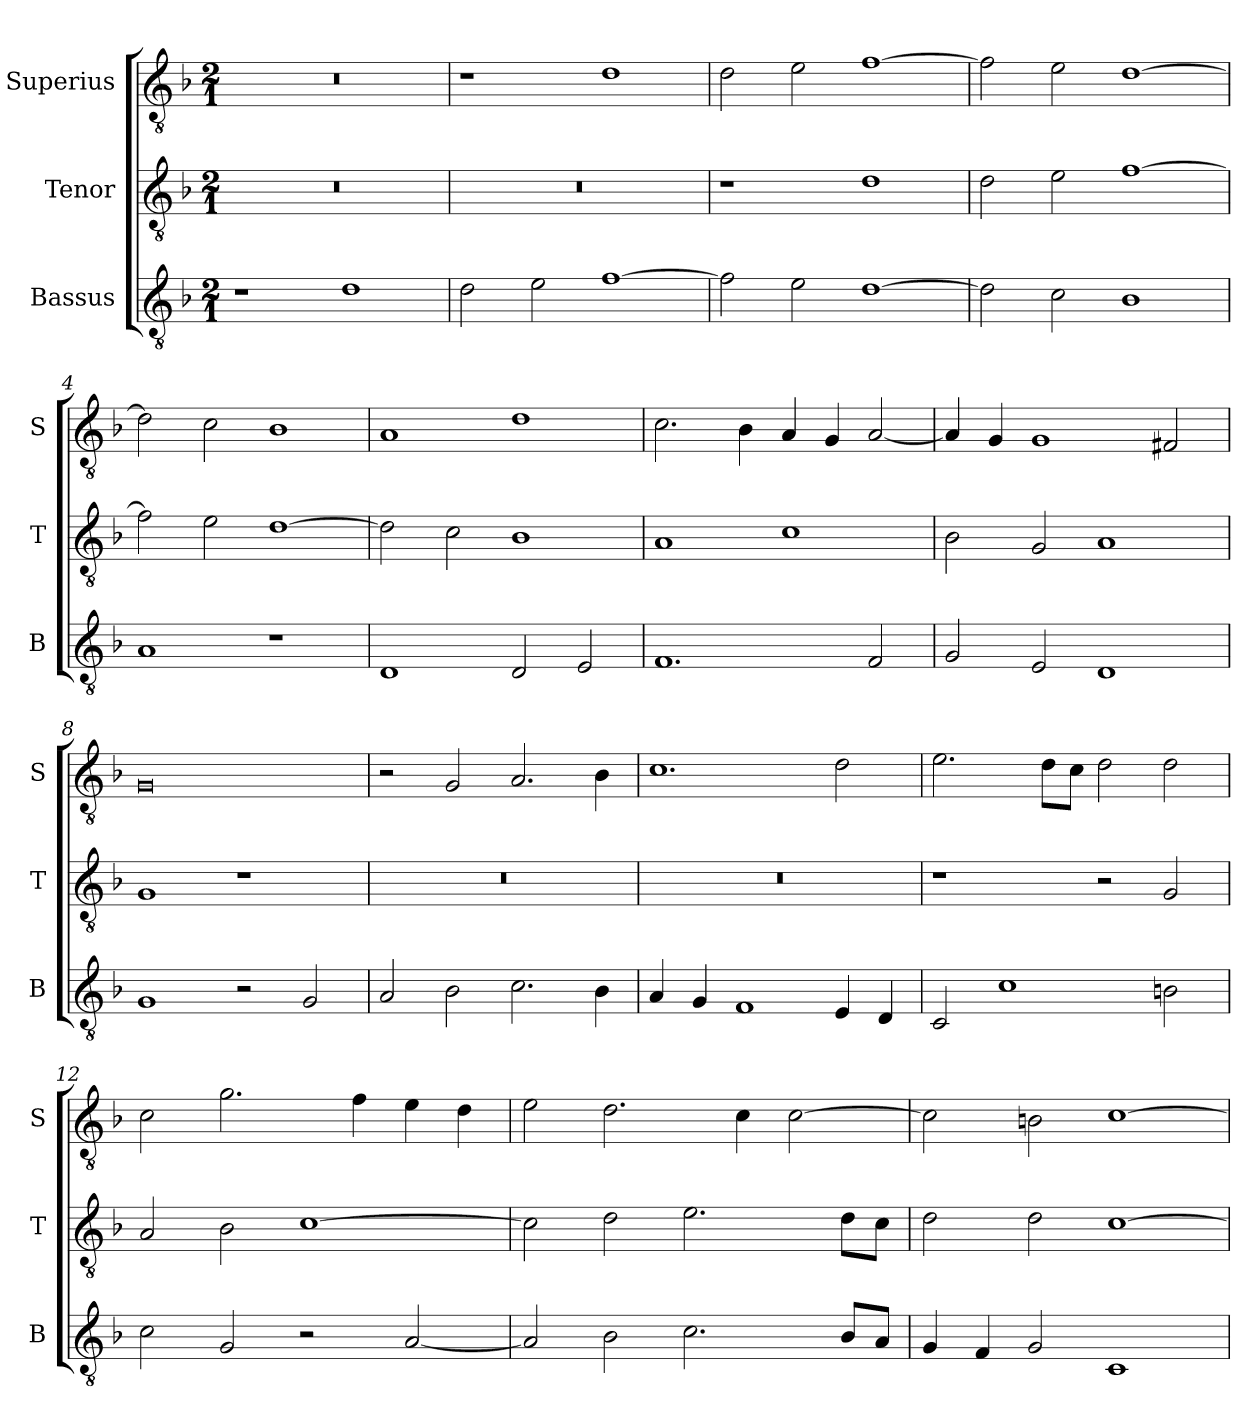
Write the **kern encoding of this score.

**kern	**kern	**kern
*part3	*part2	*part1
*staff3	*staff2	*staff1
*I"Bassus	*I"Tenor	*I"Superius
*I'B	*I'T	*I'S
*clefGv2	*clefGv2	*clefGv2
*k[b-]	*k[b-]	*k[b-]
*F:	*F:	*F:
*M2/1	*M2/1	*M2/1
=	=	=
1r	0r	0r
1d	.	.
=1	=1	=1
2d	0r	1r
2e	.	.
[1f	.	1d
=2	=2	=2
2f]	1r	2d
2e	.	2e
[1d	1d	[1f
=3	=3	=3
2d]	2d	2f]
2c	2e	2e
1B-	[1f	[1d
=4	=4	=4
1A	2f]	2d]
.	2e	2c
1r	[1d	1B-
=5	=5	=5
1D	2d]	1A
.	2c	.
2D	1B-	1d
2E	.	.
=6	=6	=6
1.F	1A	2.c
.	.	4B-
.	1c	4A
.	.	4G
2F	.	[2A
=7	=7	=7
2G	2B-	4A]
.	.	4G
2E	2G	1G
1D	1A	.
.	.	2F#X
=8	=8	=8
1G	1G	0G
2r	1r	.
2G	.	.
=9	=9	=9
2A	0r	2r
2B-	.	2G
2.c	.	2.A
4B-	.	4B-
=10	=10	=10
4A	0r	1.c
4G	.	.
1F	.	.
4E	.	2d
4D	.	.
=11	=11	=11
2C	1r	2.e
1c	.	.
.	.	8dL
.	.	8cJ
.	2r	2d
2Bn	2G	2d
=12	=12	=12
2c	2A	2c
2G	2B-	2.g
2r	[1c	.
.	.	4f
[2A	.	4e
.	.	4d
=13	=13	=13
2A]	2c]	2e
2B-	2d	2.d
2.c	2.e	.
.	.	4c
.	.	[2c
8B-L	8dL	.
8AJ	8cJ	.
=14	=14	=14
4G	2d	2c]
4F	.	.
2G	2d	2Bn
1C	[1c	[1c
=	=	=
*-	*-	*-
